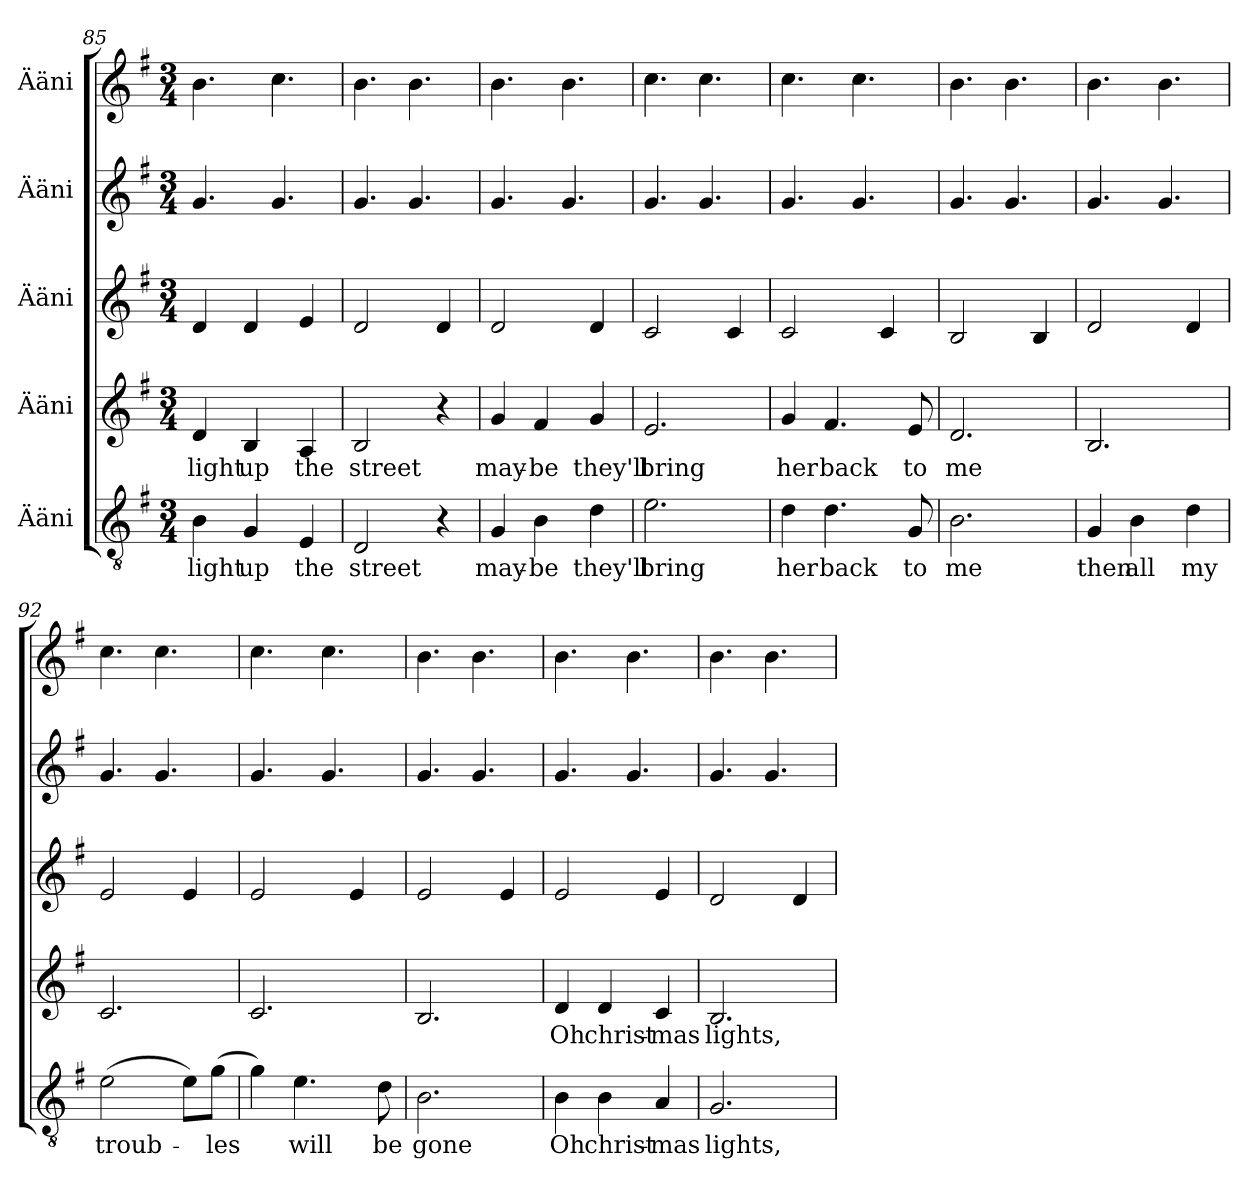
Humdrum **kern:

**kern	**text	**kern	**text	**kern	**kern	**kern
*part5	*part5	*part4	*part4	*part3	*part2	*part1
*staff5	*staff5	*staff4	*staff4	*staff3	*staff2	*staff1
*I"Ääni	*	*I"Ääni	*	*I"Ääni	*I"Ääni	*I"Ääni
*clefGv2	*	*clefG2	*	*clefG2	*clefG2	*clefG2
*k[f#]	*	*k[f#]	*	*k[f#]	*k[f#]	*k[f#]
*M3/4	*	*M3/4	*	*M3/4	*M3/4	*M3/4
=85	=85	=85	=85	=85	=85	=85
4B\	light	4d/	light	4d/	4.g/	4.b\
4G/	up	4B/	up	4d/	.	.
.	.	.	.	.	4.g/	4.cc\
4E/	the	4A/	the	4e/	.	.
=86	=86	=86	=86	=86	=86	=86
2D/	street	2B/	street	2d/	4.g/	4.b\
.	.	.	.	.	4.g/	4.b\
4r	.	4r	.	4d/	.	.
=87	=87	=87	=87	=87	=87	=87
4G/	may-	4g/	may-	2d/	4.g/	4.b\
4B\	-be	4f#/	-be	.	.	.
.	.	.	.	.	4.g/	4.b\
4d\	they'll	4g/	they'll	4d/	.	.
=88	=88	=88	=88	=88	=88	=88
2.e\	bring	2.e/	bring	2c/	4.g/	4.cc\
.	.	.	.	.	4.g/	4.cc\
.	.	.	.	4c/	.	.
=89	=89	=89	=89	=89	=89	=89
4d\	her	4g/	her	2c/	4.g/	4.cc\
4.d\	back	4.f#/	back	.	.	.
.	.	.	.	.	4.g/	4.cc\
.	.	.	.	4c/	.	.
8G/	to	8e/	to	.	.	.
!!LO:LB:g=z
=90	=90	=90	=90	=90	=90	=90
2.B\	me	2.d/	me	2B/	4.g/	4.b\
.	.	.	.	.	4.g/	4.b\
.	.	.	.	4B/	.	.
=91	=91	=91	=91	=91	=91	=91
4G/	then	2.B/	.	2d/	4.g/	4.b\
4B\	all	.	.	.	.	.
.	.	.	.	.	4.g/	4.b\
4d\	my	.	.	4d/	.	.
=92	=92	=92	=92	=92	=92	=92
(2e\	troub-	2.c/	.	2e/	4.g/	4.cc\
.	.	.	.	.	4.g/	4.cc\
8e\L)	.	.	.	4e/	.	.
(8g\J	-les	.	.	.	.	.
=93	=93	=93	=93	=93	=93	=93
4g\)	.	2.c/	.	2e/	4.g/	4.cc\
4.e\	will	.	.	.	.	.
.	.	.	.	.	4.g/	4.cc\
.	.	.	.	4e/	.	.
8d\	be	.	.	.	.	.
=94	=94	=94	=94	=94	=94	=94
2.B\	gone	2.B/	.	2e/	4.g/	4.b\
.	.	.	.	.	4.g/	4.b\
.	.	.	.	4e/	.	.
=95	=95	=95	=95	=95	=95	=95
4B\	Oh	4d/	Oh	2e/	4.g/	4.b\
4B\	christ-	4d/	christ-	.	.	.
.	.	.	.	.	4.g/	4.b\
4A/	-mas	4c/	-mas	4e/	.	.
=96	=96	=96	=96	=96	=96	=96
2.G/	lights,	2.B/	lights,	2d/	4.g/	4.b\
.	.	.	.	.	4.g/	4.b\
.	.	.	.	4d/	.	.
=	=	=	=	=	=	=
*-	*-	*-	*-	*-	*-	*-
